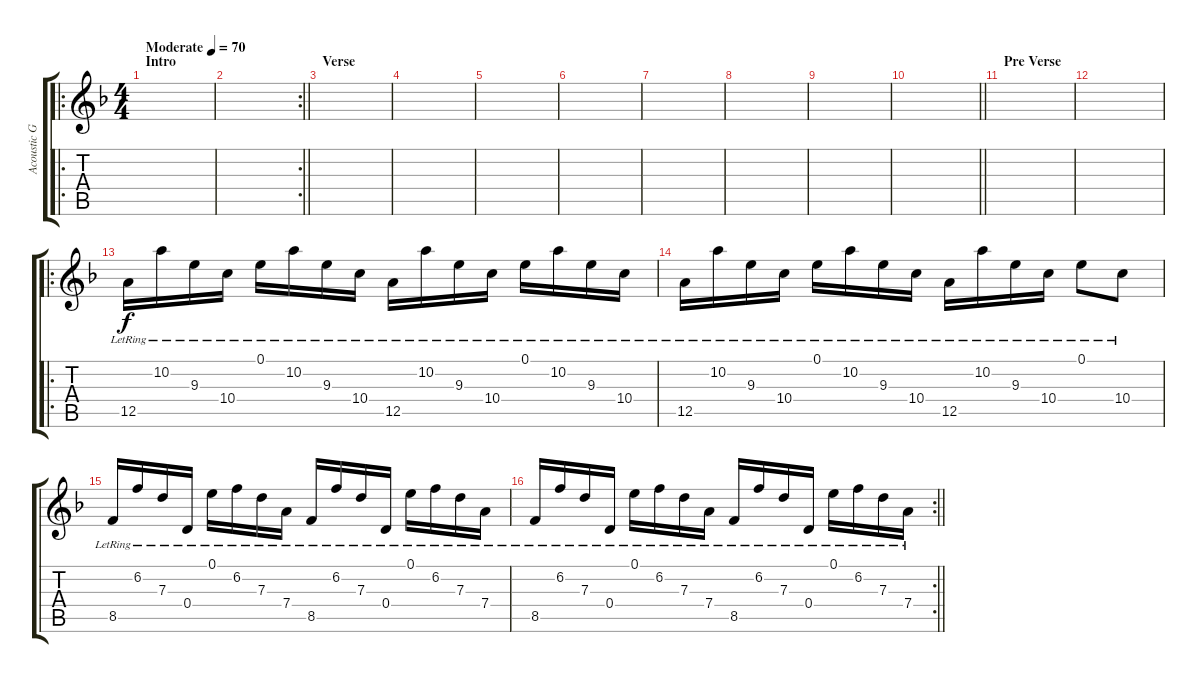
\track ("Acoustic Guitar" "Acoustic G") {instrument acousticguitarsteel}
\staff {score tabs}
\tuning (E4 B3 G3 D3 A2 E2) {hide}
\ro
\ts (4 4)
\section ("" "Intro")
\tempo (70 "Moderate")
\clef g2
\ks f
|
\rc 2
\barLineRight lightlight
|
\section ("" "Verse")
|
|
|
|
|
|
|
\barLineRight lightlight
|
\section ("" "Pre Verse")
|
|
\ro
12.5{lr}.16 10.2{lr}.16 9.3{lr}.16 10.4{lr}.16 0.1{lr}.16 10.2{lr}.16 9.3{lr}.16 10.4{lr}.16 12.5{lr}.16 10.2{lr}.16 9.3{lr}.16 10.4{lr}.16 0.1{lr}.16 10.2{lr}.16 9.3{lr}.16 10.4{lr}.16 |
12.5{lr}.16 10.2{lr}.16 9.3{lr}.16 10.4{lr}.16 0.1{lr}.16 10.2{lr}.16 9.3{lr}.16 10.4{lr}.16 12.5{lr}.16 10.2{lr}.16 9.3{lr}.16 10.4{lr}.16 0.1{lr}.8 10.4{lr}.8 |
8.5{lr}.16 6.2{lr}.16 7.3{lr}.16 0.4{lr}.16 0.1{lr}.16 6.2{lr}.16 7.3{lr}.16 7.4{lr}.16 8.5{lr}.16 6.2{lr}.16 7.3{lr}.16 0.4{lr}.16 0.1{lr}.16 6.2{lr}.16 7.3{lr}.16 7.4{lr}.16 |
\rc 2
\barLineRight lightlight
8.5{lr}.16 6.2{lr}.16 7.3{lr}.16 0.4{lr}.16 0.1{lr}.16 6.2{lr}.16 7.3{lr}.16 7.4{lr}.16 8.5{lr}.16 6.2{lr}.16 7.3{lr}.16 0.4{lr}.16 0.1{lr}.16 6.2{lr}.16 7.3{lr}.16 7.4{lr}.16
